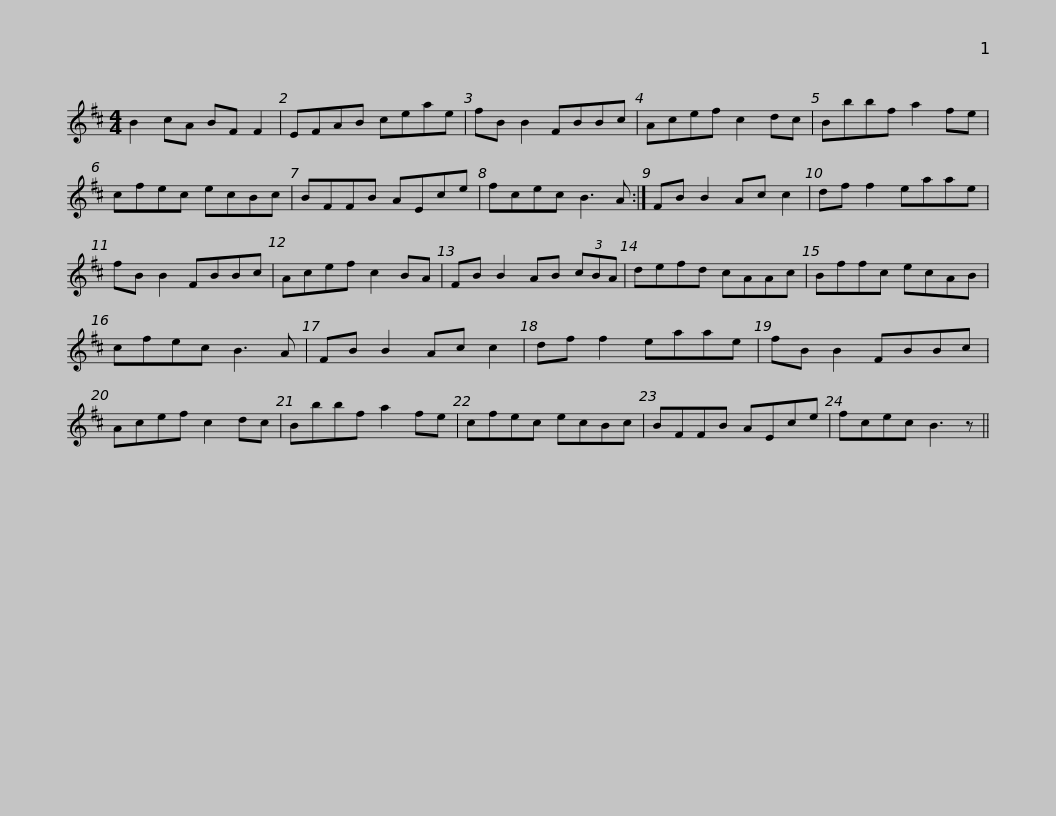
X:1
L:1/8
M:4/4
I:linebreak $
K:Bmin
V:1 treble
V:1
 B2 cA BF F2 | EFAB ceae | fB B2 FBBc | Acef c2 dc | Bbbf a2 fe | %5
 cfec ecBc |$ BFFB AEce | fcec B3 A :| FB B2 Ac c2 | df f2 eaae | %10
 fB B2 FBBc | Acef c2 BA |$ FB B2 AB (3cBA | defd cAAc | Bffc ecAB | %15
 cfec B3 A | FB B2 Ac c2 | df f2 eaae |$ fB B2 FBBc | Acef c2 dc | %20
 Bbbf a2 fe | cfec ecBc | BFFB AEce | fcec B3 z || %24
